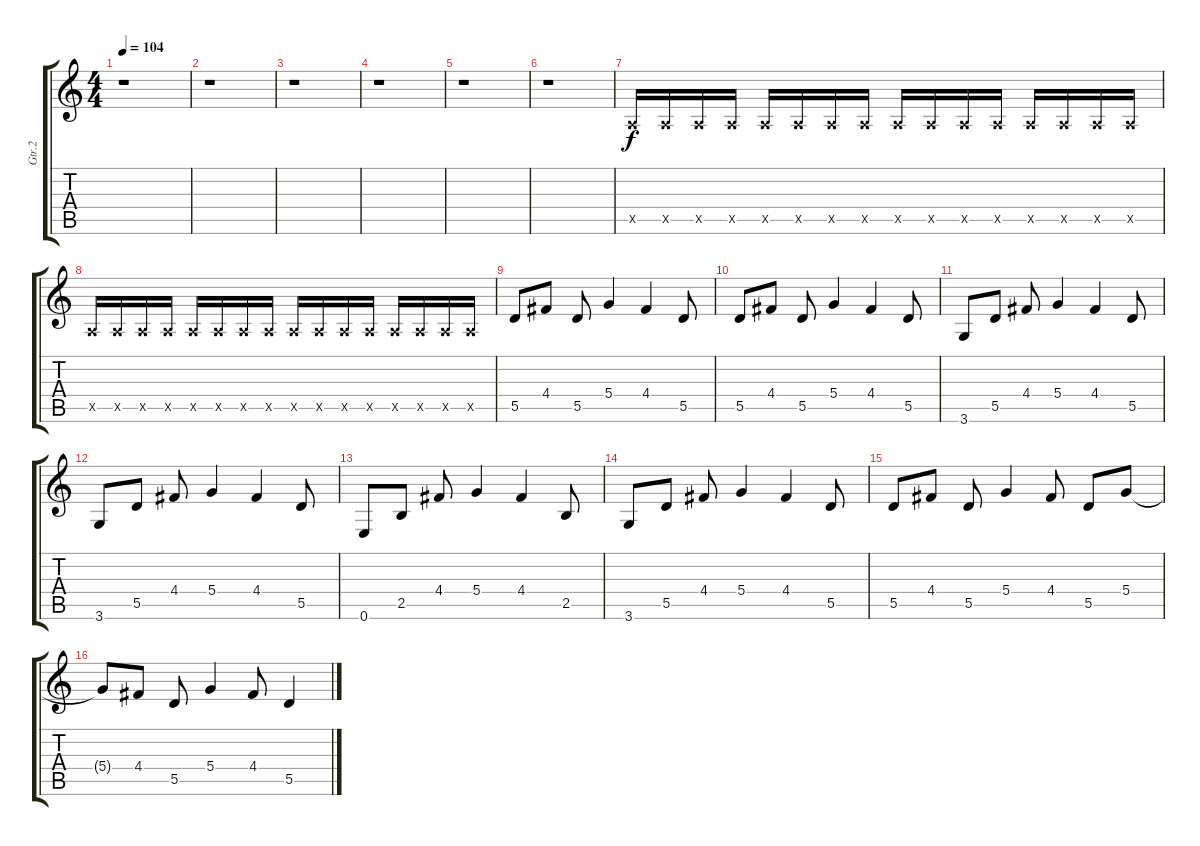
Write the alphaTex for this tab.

\track ("Gtr.2" "Gtr.2") {instrument distortionguitar}
\staff {score tabs}
\tuning (E4 B3 G3 D3 A2 E2) {hide}
\ts (4 4)
\tempo 104
\clef g2
\ks c
r.1{dy f} |
r.1 |
r.1 |
r.1 |
r.1 |
r.1 |
0.5{x}.16 0.5{x}.16 0.5{x}.16 0.5{x}.16 0.5{x}.16 0.5{x}.16 0.5{x}.16 0.5{x}.16 0.5{x}.16 0.5{x}.16 0.5{x}.16 0.5{x}.16 0.5{x}.16 0.5{x}.16 0.5{x}.16 0.5{x}.16 |
0.5{x}.16 0.5{x}.16 0.5{x}.16 0.5{x}.16 0.5{x}.16 0.5{x}.16 0.5{x}.16 0.5{x}.16 0.5{x}.16 0.5{x}.16 0.5{x}.16 0.5{x}.16 0.5{x}.16 0.5{x}.16 0.5{x}.16 0.5{x}.16 |
5.5.8 4.4.8 5.5.8 5.4.4 4.4.4 5.5.8 |
5.5.8 4.4.8 5.5.8 5.4.4 4.4.4 5.5.8 |
3.6.8 5.5.8 4.4.8 5.4.4 4.4.4 5.5.8 |
3.6.8 5.5.8 4.4.8 5.4.4 4.4.4 5.5.8 |
0.6.8 2.5.8 4.4.8 5.4.4 4.4.4 2.5.8 |
3.6.8 5.5.8 4.4.8 5.4.4 4.4.4 5.5.8 |
5.5.8 4.4.8 5.5.8 5.4.4 4.4.8 5.5.8 5.4.8 |
5.4{t}.8 4.4.8 5.5.8 5.4.4 4.4.8 5.5.4
